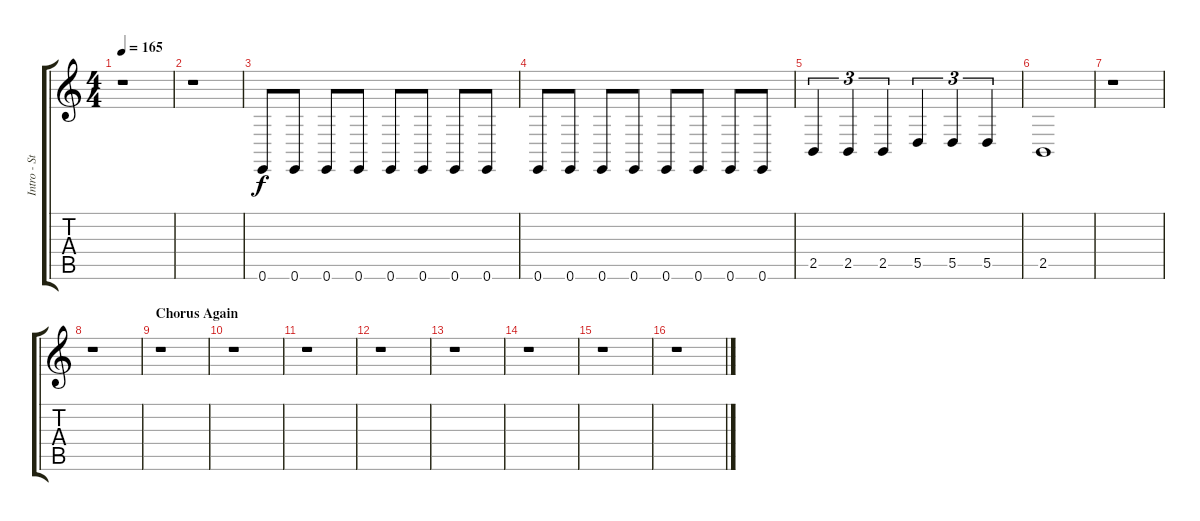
\track ("Intro - Strings" "Intro - St") {instrument pizzicatostrings}
\staff {score tabs}
\tuning (E4 B3 G3 D3 A2 E2) {hide}
\ts (4 4)
\tempo 165
\clef g2
\ks c
r.1{dy mp} |
r.1 |
0.6.8{dy f} 0.6.8 0.6.8 0.6.8 0.6.8 0.6.8 0.6.8 0.6.8 |
0.6.8 0.6.8 0.6.8 0.6.8 0.6.8 0.6.8 0.6.8 0.6.8 |
2.5.4{tu (3 2)} 2.5.4{tu (3 2)} 2.5.4{tu (3 2)} 5.5.4{tu (3 2)} 5.5.4{tu (3 2)} 5.5.4{tu (3 2)} |
2.5.1 |
r.1 |
r.1 |
\section ("" "Chorus Again")
r.1 |
r.1 |
r.1 |
r.1 |
r.1 |
r.1 |
r.1 |
r.1
